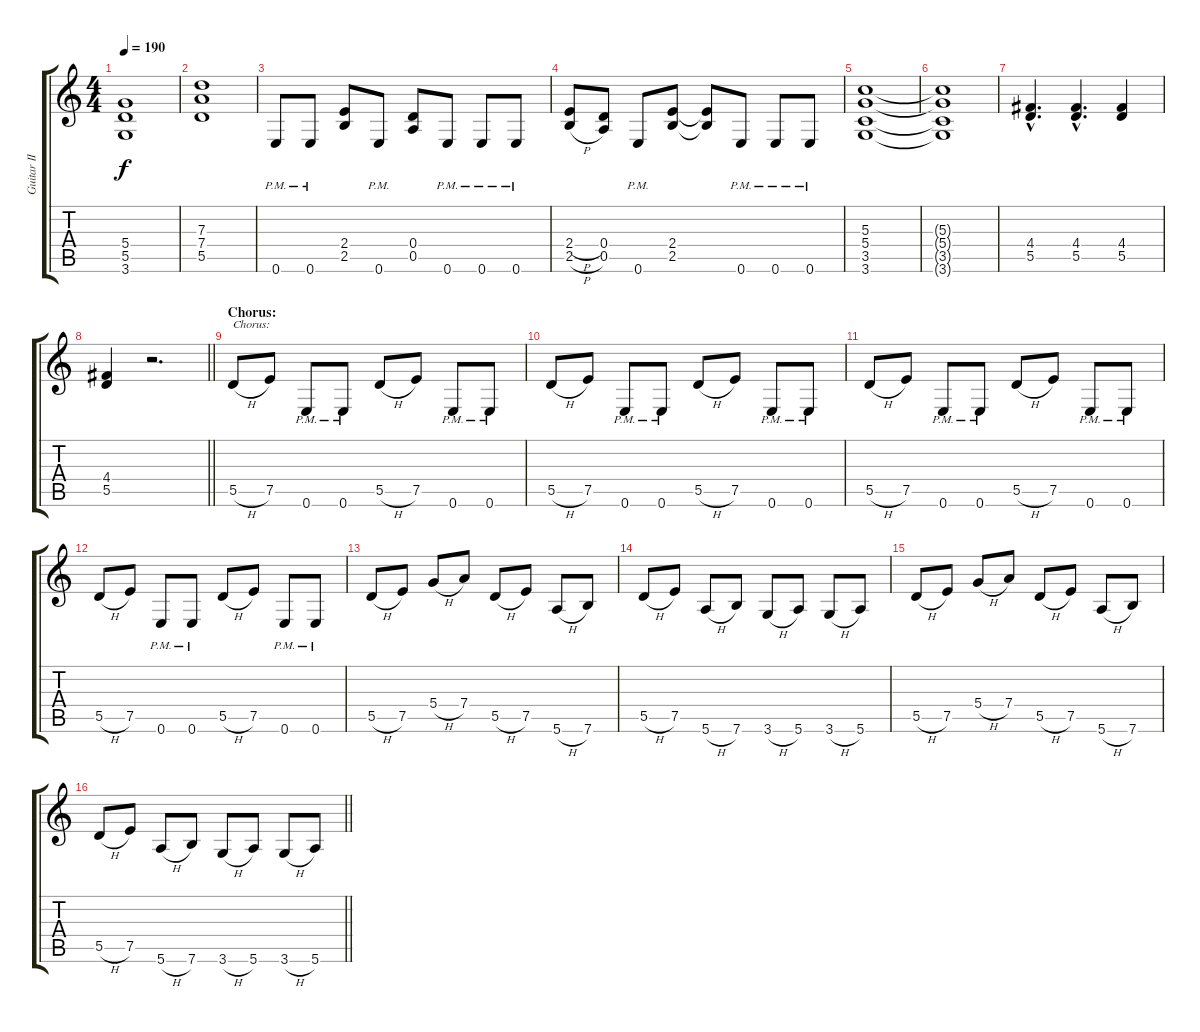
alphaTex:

\track ("Guitar II" "Guitar II") {instrument distortionguitar}
\staff {score tabs}
\tuning (E4 B3 G3 D3 A2 E2) {hide}
\ts (4 4)
\tempo 190
\clef g2
\ks c
(5.4 5.5 3.6).1{dy f} |
(7.3 7.4 5.5).1 |
0.6{pm}.8 0.6{pm}.8 (2.4 2.5).8 0.6{pm}.8 (0.4 0.5).8 0.6{pm}.8 0.6{pm}.8 0.6{pm}.8 |
(2.4{h} 2.5{h}).8 (0.4 0.5).8 0.6{pm}.8 (2.4 2.5).8 (2.4{t} 2.5{t}).8 0.6{pm}.8 0.6{pm}.8 0.6{pm}.8 |
(5.3 5.4 3.5 3.6).1 |
(5.3{t} 5.4{t} 3.5{t} 3.6{t}).1 |
(4.4{hac} 5.5{hac}).4{d} (4.4{hac} 5.5{hac}).4{d} (4.4 5.5).4 |
\barLineRight lightlight
(4.4 5.5).4 r.2{d} |
\section ("" "Chorus:")
5.5{h}.8{txt "Chorus:"} 7.5.8 0.6{pm}.8 0.6{pm}.8 5.5{h}.8 7.5.8 0.6{pm}.8 0.6{pm}.8 |
5.5{h}.8 7.5.8 0.6{pm}.8 0.6{pm}.8 5.5{h}.8 7.5.8 0.6{pm}.8 0.6{pm}.8 |
5.5{h}.8 7.5.8 0.6{pm}.8 0.6{pm}.8 5.5{h}.8 7.5.8 0.6{pm}.8 0.6{pm}.8 |
5.5{h}.8 7.5.8 0.6{pm}.8 0.6{pm}.8 5.5{h}.8 7.5.8 0.6{pm}.8 0.6{pm}.8 |
5.5{h}.8 7.5.8 5.4{h}.8 7.4.8 5.5{h}.8 7.5.8 5.6{h}.8 7.6.8 |
5.5{h}.8 7.5.8 5.6{h}.8 7.6.8 3.6{h}.8 5.6.8 3.6{h}.8 5.6.8 |
5.5{h}.8 7.5.8 5.4{h}.8 7.4.8 5.5{h}.8 7.5.8 5.6{h}.8 7.6.8 |
\barLineRight lightlight
5.5{h}.8 7.5.8 5.6{h}.8 7.6.8 3.6{h}.8 5.6.8 3.6{h}.8 5.6.8
